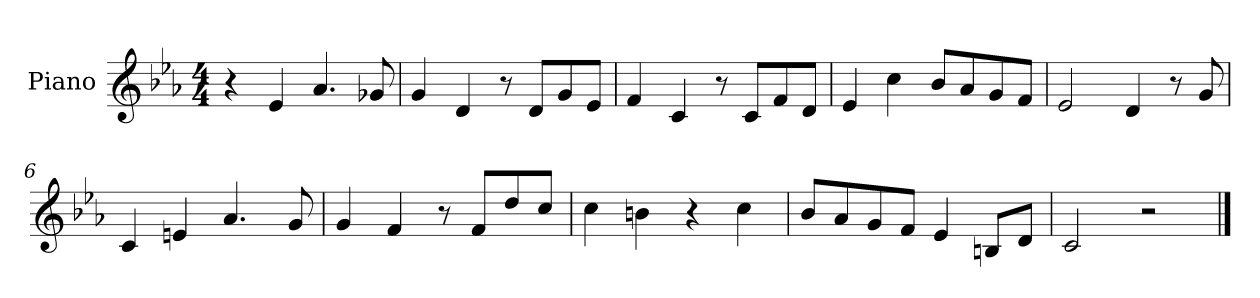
**kern
*part1
*staff1
*I"Piano
*I'Pno.
*clefG2
*k[b-e-a-]
*M4/4
*MM120
=1
4r
4e-/
4.a-/
8g-X/
=2
4g/
4d/
8r
8d/L
8g/
8e-/J
=3
4f/
4c/
8r
8c/L
8f/
8d/J
=4
4e-/
4cc\
8b-/L
8a-/
8g/
8f/J
=5
2e-/
4d/
8r
8g/
=6
4c/
4en/
4.a-/
8g/
=7
4g/
4f/
8r
8f/L
8dd/
8cc/J
!!LO:LB:g=z
=8
4cc\
4bn\
4r
4cc\
=9
8b-/L
8a-/
8g/
8f/J
4e-/
8Bn/L
8d/J
=10
2c/
2r
==
*-
